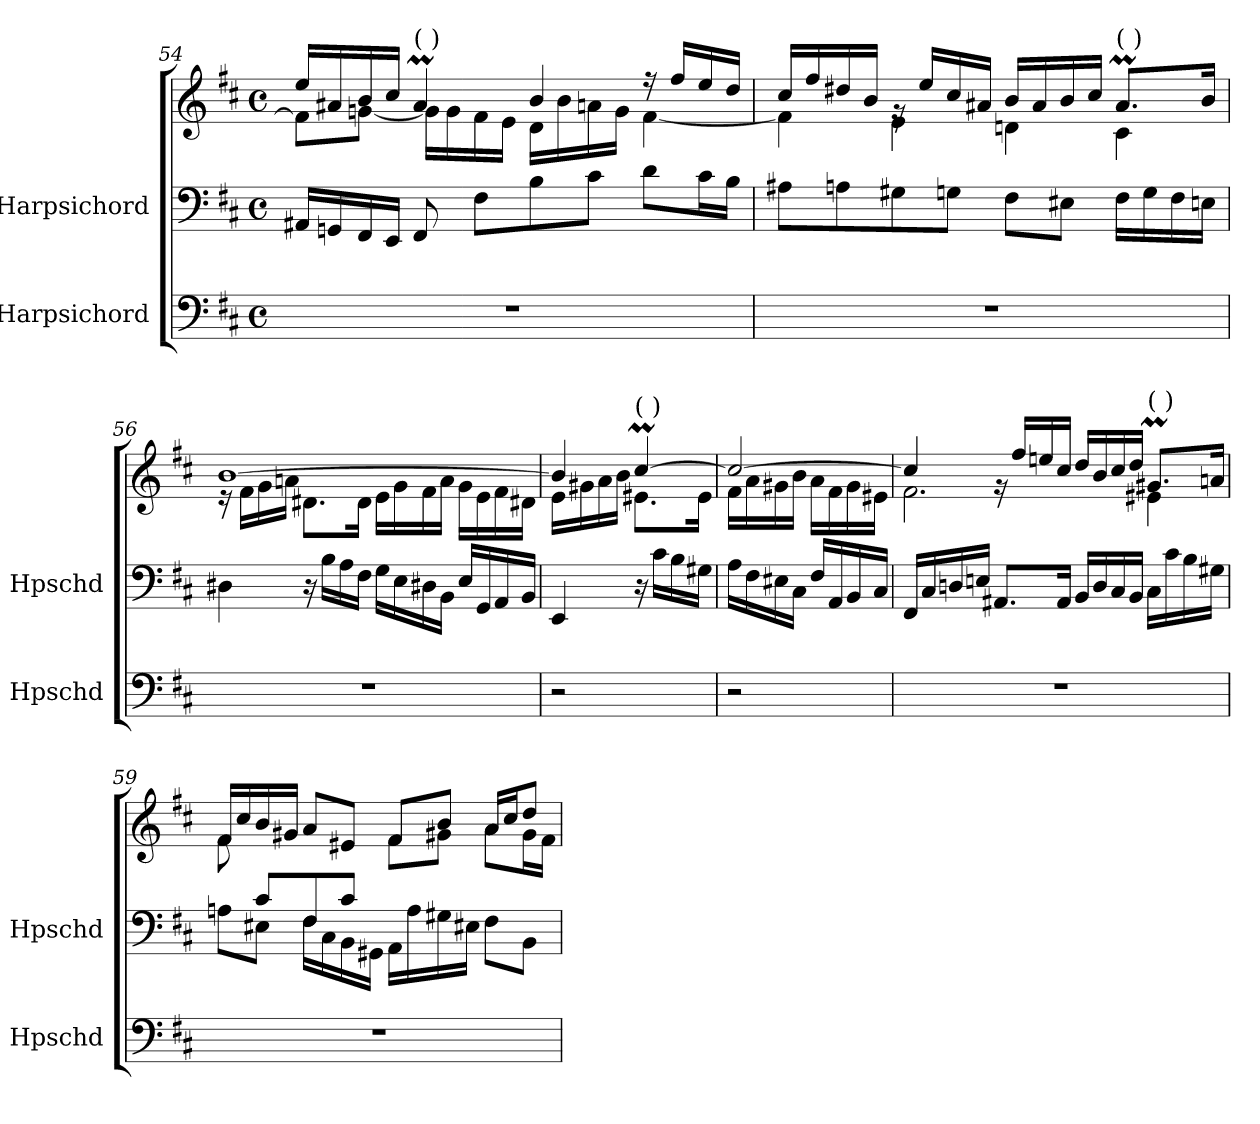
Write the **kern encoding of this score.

**kern	**kern	**kern
*part2	*part1	*part1
*staff3	*staff2	*staff1
*I"Harpsichord	*I"Harpsichord	*
*I'Hpschd	*I'Hpschd	*
*clefF4	*clefF4	*clefG2
*k[f#c#]	*k[f#c#]	*k[f#c#]
*M4/4	*M4/4	*M4/4
*met(c)	*met(c)	*met(c)
=54	=54	=54
*	*	*^
1r	16AA#X/LL	16ee/LL	8f#\L]
.	16GGn/	16a#X/	.
.	16FF#/	16b/	[8gn\J
.	16EE/JJ	16cc#/JJ	.
!	!	!LO:TX:a:t=(   )	!
.	8FF#/	4a#m/	16g\LL]
.	.	.	16g\
.	8F#\L	.	16f#\
.	.	.	16e\JJ
.	8B\	4b/	16d\LL
.	.	.	16b\
.	8c#\J	.	16an\
.	.	.	16g\JJ
.	8d\L	16r	[4f#\
.	.	16ff#/LL	.
.	16c#\L	16ee/	.
.	16B\JJ	16dd/JJ	.
!!LO:PB:g=z	!!
=55	=55	=55	=55
1r	8A#X\L	16cc#/LL	4f#\]
.	.	16ff#/	.
.	8An\	16dd#X/	.
.	.	16b/JJ	.
.	8G#X\	16rg	4e\
.	.	16ee/LL	.
.	8Gn\J	16cc#/	.
.	.	16a#X/JJ	.
.	8F#\L	16b/LL	4dn\
.	.	16a#/	.
.	8E#X\J	16b/	.
.	.	16cc#/JJ	.
!	!	!LO:TX:a:t=(   )	!
.	16F#\LL	8.a#m/L	4c#\
.	16G\	.	.
.	16F#\	.	.
.	16En\JJ	16b/Jk	.
=56	=56	=56	=56
1r	4D#X\	[1b	16r
.	.	.	16f#\LL
.	.	.	16g\
.	.	.	16an\JJ
.	16r	.	8.d#X\L
.	16B\LL	.	.
.	16A\	.	.
.	16F#\JJ	.	16d#\Jk
.	16G\LL	.	16e\LL
.	16E\	.	16g\
.	16D#X\	.	16f#\
.	16BB\JJ	.	16a\JJ
.	16E/LL	.	16g\LL
.	16GG/	.	16e\
.	16AA/	.	16f#\
.	16BB/JJ	.	16d#X\JJ
=57	=57	=57	=57
2r	4EE/	4b/]	16e\LL
.	.	.	16g#X\
.	.	.	16a\
.	.	.	16b\JJ
!	!	!LO:TX:a:t=(   )	!
.	16r	[4cc#m/	8.e#X\L
.	16c#\LL	.	.
.	16B\	.	.
.	16G#X\JJ	.	16e#\Jk
!!LO:LB:g=z	!!
=57X4	=57X4	=57X4	=57X4
2r	16A\LL	2cc#/_	16f#\LL
.	16F#\	.	16a\
.	16E#X\	.	16g#X\
.	16C#\JJ	.	16b\JJ
.	16F#/LL	.	16a\LL
.	16AA/	.	16f#\
.	16BB/	.	16g#\
.	16C#/JJ	.	16e#X\JJ
=58	=58	=58	=58
1r	16FF#/LL	4cc#/]	2.f#\
.	16C#/	.	.
.	16Dn/	.	.
.	16En/JJ	.	.
.	8.AA#X/L	16rg	.
.	.	16ff#/LL	.
.	.	16een/	.
.	16AA#/Jk	16cc#/JJ	.
.	16BB/LL	16dd/LL	.
.	16D/	16b/	.
.	16C#/	16cc#/	.
.	16BB/JJ	16dd/JJ	.
!	!	!LO:TX:a:t=(   )	!
.	16C#\LL	8.g#Xm/L	4e#X\
.	16c#\	.	.
.	16B\	.	.
.	16G#X\JJ	16an/Jk	.
=59	=59	=59	=59
*	*^	*	*
1r	8ryy	8An\L	16f#/LL	8f#\
.	.	.	16cc#/	.
.	8c#/L	8E#X\J	16b/	4.ryy
.	.	.	16g#X/JJ	.
.	8F#/	16F#\LL	8a/L	.
.	.	16C#\	.	.
.	8c#/J	16BB\	8e#X/J	.
.	.	16GG#X\JJ	.	.
.	2ryy	16AA\LL	8f#/L	8f#\L
.	.	16A\	.	.
.	.	16G#X\	8b/J	8g#X\J
.	.	16E#X\JJ	.	.
.	.	8F#\L	16a/LL	8a\L
.	.	.	16cc#/J	.
.	.	8BB\J	8dd/J	16g#\L
.	.	.	.	16f#\JJ
*	*v	*v	*	*
*	*	*v	*v
=	=	=
*-	*-	*-
